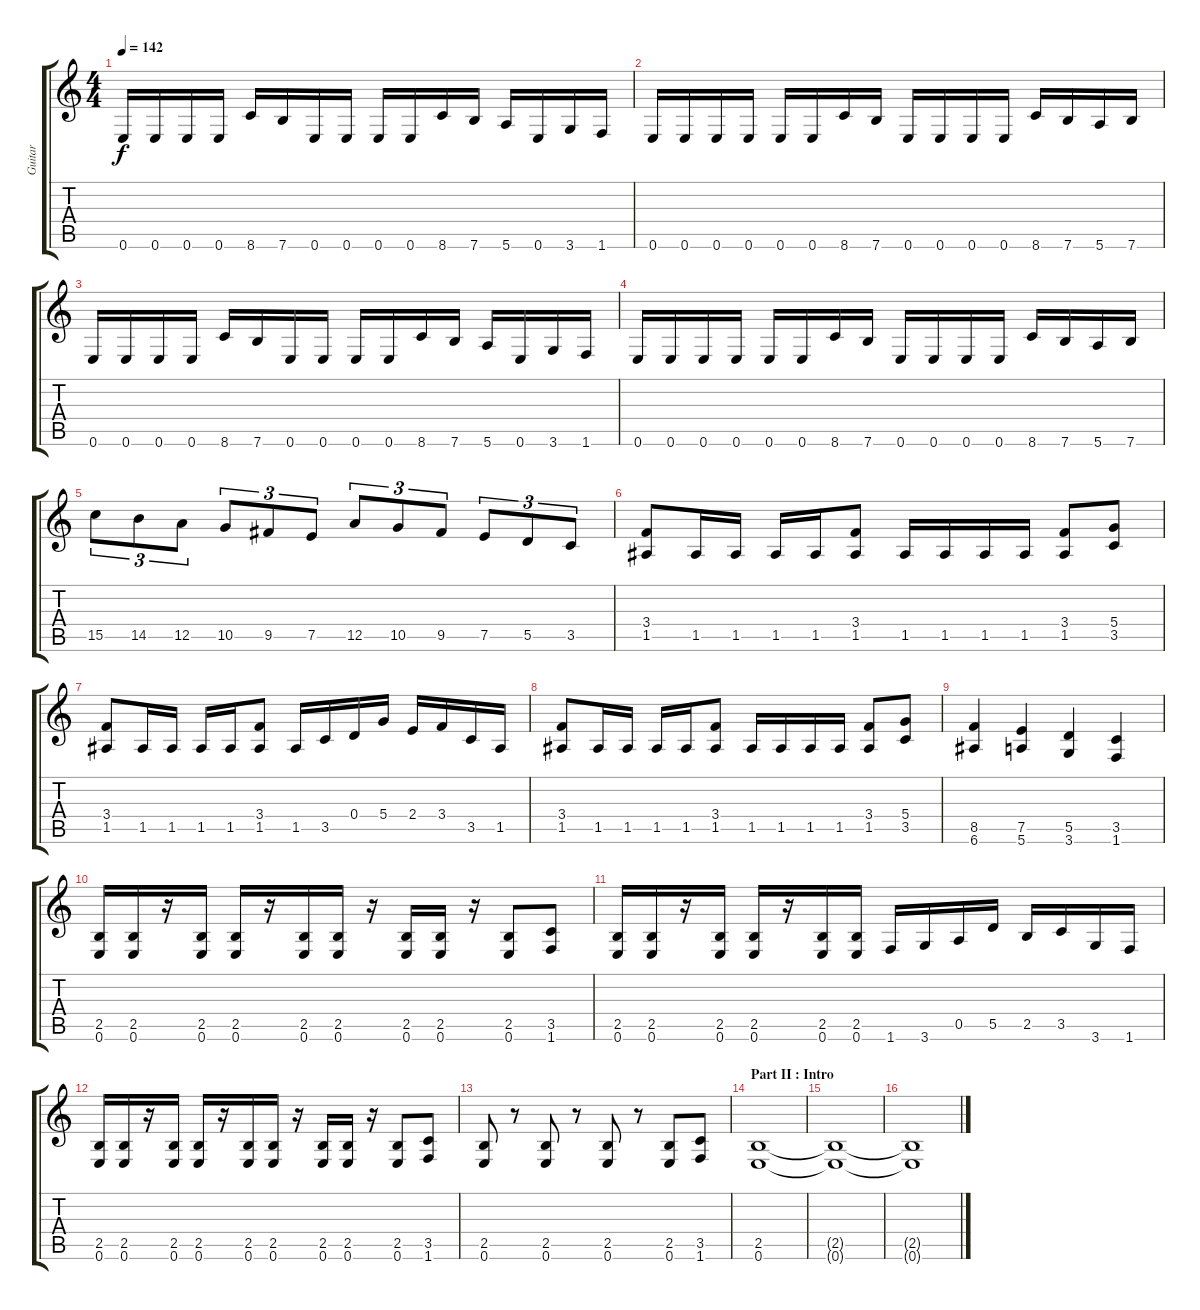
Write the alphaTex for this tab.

\track ("Guitar" "Guitar") {instrument overdrivenguitar}
\staff {score tabs}
\tuning (E4 B3 G3 D3 A2 E2) {hide}
\ts (4 4)
\tempo 142
\clef g2
\ks c
0.6.16{dy f} 0.6.16 0.6.16 0.6.16 8.6.16 7.6.16 0.6.16 0.6.16 0.6.16 0.6.16 8.6.16 7.6.16 5.6.16 0.6.16 3.6.16 1.6.16 |
0.6.16 0.6.16 0.6.16 0.6.16 0.6.16 0.6.16 8.6.16 7.6.16 0.6.16 0.6.16 0.6.16 0.6.16 8.6.16 7.6.16 5.6.16 7.6.16 |
0.6.16 0.6.16 0.6.16 0.6.16 8.6.16 7.6.16 0.6.16 0.6.16 0.6.16 0.6.16 8.6.16 7.6.16 5.6.16 0.6.16 3.6.16 1.6.16 |
0.6.16 0.6.16 0.6.16 0.6.16 0.6.16 0.6.16 8.6.16 7.6.16 0.6.16 0.6.16 0.6.16 0.6.16 8.6.16 7.6.16 5.6.16 7.6.16 |
15.5.8{tu (3 2)} 14.5.8{tu (3 2)} 12.5.8{tu (3 2)} 10.5.8{tu (3 2)} 9.5.8{tu (3 2)} 7.5.8{tu (3 2)} 12.5.8{tu (3 2)} 10.5.8{tu (3 2)} 9.5.8{tu (3 2)} 7.5.8{tu (3 2)} 5.5.8{tu (3 2)} 3.5.8{tu (3 2)} |
(3.4 1.5).8 1.5.16 1.5.16 1.5.16 1.5.16 (3.4 1.5).8 1.5.16 1.5.16 1.5.16 1.5.16 (3.4 1.5).8 (5.4 3.5).8 |
(3.4 1.5).8 1.5.16 1.5.16 1.5.16 1.5.16 (3.4 1.5).8 1.5.16 3.5.16 0.4.16 5.4.16 2.4.16 3.4.16 3.5.16 1.5.16 |
(3.4 1.5).8 1.5.16 1.5.16 1.5.16 1.5.16 (3.4 1.5).8 1.5.16 1.5.16 1.5.16 1.5.16 (3.4 1.5).8 (5.4 3.5).8 |
(8.5 6.6).4 (7.5 5.6).4 (5.5 3.6).4 (3.5 1.6).4 |
(2.5 0.6).16 (2.5 0.6).16 r.16 (2.5 0.6).16 (2.5 0.6).16 r.16 (2.5 0.6).16 (2.5 0.6).16 r.16 (2.5 0.6).16 (2.5 0.6).16 r.16 (2.5 0.6).8 (3.5 1.6).8 |
(2.5 0.6).16 (2.5 0.6).16 r.16 (2.5 0.6).16 (2.5 0.6).16 r.16 (2.5 0.6).16 (2.5 0.6).16 1.6.16 3.6.16 0.5.16 5.5.16 2.5.16 3.5.16 3.6.16 1.6.16 |
(2.5 0.6).16 (2.5 0.6).16 r.16 (2.5 0.6).16 (2.5 0.6).16 r.16 (2.5 0.6).16 (2.5 0.6).16 r.16 (2.5 0.6).16 (2.5 0.6).16 r.16 (2.5 0.6).8 (3.5 1.6).8 |
(2.5 0.6).8 r.8 (2.5 0.6).8 r.8 (2.5 0.6).8 r.8 (2.5 0.6).8 (3.5 1.6).8 |
\section ("" "Part II : Intro")
(2.5 0.6).1 |
(2.5{t} 0.6{t}).1 |
(2.5{t} 0.6{t}).1
